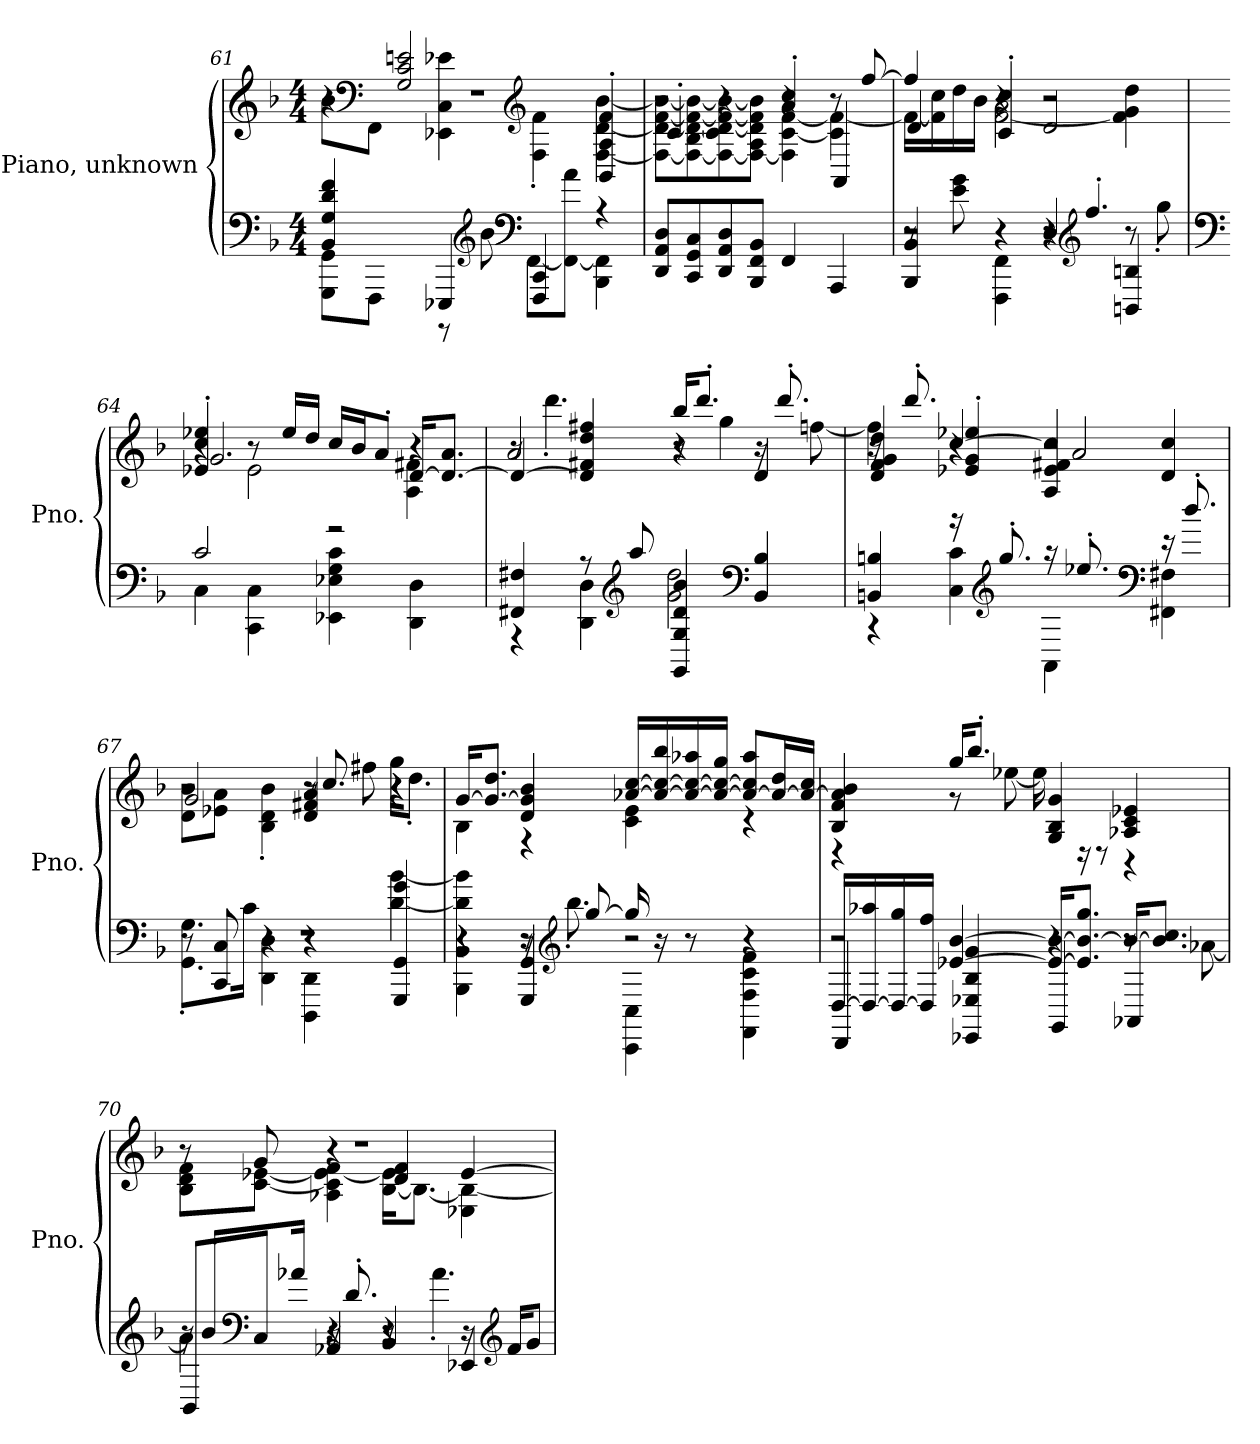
**kern	**kern
*part1	*part1
*staff2	*staff1
*I"Piano, unknown	*
*I'Pno.	*
!!LO:LB:g=z
*clefF4	*clefG2
*k[b-]	*k[b-]
*M4/4	*M4/4
=61	=61
*^	*^
*	*	*	*^
4BB-/ 4G/ 4d/ 4f/	8GGG\ 8GG\L	1r	8b-\L	4r
*	*	*clefF4	*	*
.	8FFF\J	.	8FF\J	.
4EEE-X/	8r	.	4EE-X\ 4C\ 4e-X\	2G/ 2c/ 2en/
*clefG2	*	*	*	*
.	8b-\	.	.	.
*clefF4	*	*clefG2	*	*
4FFF/ 4CC/	[8FF\L	.	4F\' 4f\'	.
.	8FF\_ 8a\J	.	.	.
4r	4BBB-\ 4FF\]	.	[4F\ [4d\ [4b-\	4BB-/' 4A/' 4f/'
*v	*v	*	*	*
=62	=62	=62	=62
8DD/ 8AA/ 8D/L	2r	8F\_ 8d\_ [8f\ 8b-\_L	4c'/
8CC/ 8GG/ 8C/	.	8F\_ 8B-\ 8d\_ 8f\_ 8b-\_	.
8DD/ 8AA/ 8D/	.	8F\_ 8c\ 8d\_ 8f\_ 8b-\_	4r
8BBB-/ 8FF/ 8BB-/J	.	8F\_ 8A\ 8d\] 8f\] 8b-\]J	.
4FF/	4r	4F\] [4c\ [4f\	4a/' 4cc/'
4AAA/	8r	4c\] 4f\_	4AA/
.	[8ff/	.	.
=63	=63	=63	=63
*^	*	*	*
*	*^	*	*	*
2r	8r	4BBB-/ 4BB-/	4ff/]	16f\LL_	4d/
.	.	.	.	16f\] 16cc\	.
.	8e\ 8g\	.	.	16dd\	.
.	.	.	.	16b-\JJ	.
.	4FFF\ 4FF\	4r	4r	[2f\ 2a\	4c/' 4cc/'
8r	4r	4D/	2r	.	2d/
*clefG2	*	*	*	*	*
4.ff'/	.	.	.	.	.
.	8r	4BBn/ 4Bn/	.	4f\] 4g\ 4dd\	.
.	8gg'\	.	.	.	.
*v	*v	*v	*	*	*
!!LO:LB:g=z	!!	!!
=64	=64	=64	=64
*clefF4	*	*	*
*^	*	*	*
2c/	4C\	4e-X/' 4cc/' 4ee-X/'	4r	2.g/
.	4CC\ 4C\	8r	2e-\	.
.	.	16ee-/LL	.	.
.	.	16dd/JJ	.	.
2r	4EE-X\ 4E-X\ 4G\ 4c\	16cc/LL	.	.
.	.	16b-/J	.	.
.	.	8a'/J	.	.
.	4DD\ 4D\	[16d/KL	4A\ 4f#X\	4r
.	.	8.d/_ 8.a/J	.	.
=65	=65	=65	=65	=65
4FF#X/ 4F#X/	4r	4d/_	8r	2a/
.	.	.	4.ddd'\	.
8r	4DD\ 4D\	4d/] 4f#X/ 4dd/ 4ff#X/	.	.
*clefG2	*	*	*	*
8aa/	.	.	.	.
4GG/ 4G/ 4d/ 4b-/	2g\ 2dd\	16bb-/KL	8r	4r
.	.	8.ddd'/J	.	.
.	.	.	4gg\	.
*clefF4	*	*	*	*
4BB-/ 4B-/	.	16r	.	4d/
.	.	8.ddd'/	.	.
.	.	.	[8ffn\	.
!!LO:LB:g=z	!!	!!
=66	=66	=66	=66	=66
4BBn/ 4Bn/	4r	16r	4ff\]	4d/ 4f/ 4g/ 4dd/
.	.	8.ddd'/	.	.
16r	4C\ 4c\	[4cc/	4r	4e-X/' 4g/' 4ee-X/'
*clefG2	*	*	*	*
8.gg'/	.	.	.	.
16r	4AA\	4A/ 4e-/ 4f#X/ 4cc/]	2r	2a/
8.ee-X'/	.	.	.	.
*clefF4	*	*	*	*
16r	4FF#X\ 4F#X\	4d/ 4cc/	.	.
8.dd'/	.	.	.	.
=67	=67	=67	=67	=67
*	*^	*	*	*
1r	8.GG\' 8.G\'L	8r	2r	8d\ 8b-\L	2g/
.	.	8CC/ 8C/	.	8e-X\ 8a\J	.
.	16c\Jk	.	.	.	.
.	4DD\ 4D\	4r	.	4B-\' 4d\' 4b-\'	.
.	4DDD\ 4DD\	4r	16r	8r	4d/ 4f#X/ 4a/
.	.	.	8.cc/	.	.
.	.	.	.	8ff#X\	.
.	[4d\ [4b-\	4GGG/ 4GG/ 4g/	4r	16gg\KL	4r
.	.	.	.	8.dd'\J	.
*	*	*	*	*v	*v
!!LO:LB:g=z
=68	=68	=68	=68	=68
4r	4BBB-\ 4BB-\ 4d\] 4b-\]	4r	[16g/KL	4B-\
.	.	.	8.g/_ 8.dd/J	.
8r	16r	4GGG/ 4GG/	4d/ 4g/] 4b-/	4r
*clefG2	*	*	*	*
.	8.bb-'\	.	.	.
[8gg/	.	.	.	.
16gg/]	4CC\ 4C\	2r	[16a-X/ [16cc/LL	4c\ 4e\
16r	.	.	16a-/_ 16cc/_ 16bb-/	.
8r	.	.	16a-/_ 16cc/_ 16aa-X/	.
.	.	.	16a-/_ 16cc/_ 16gg/JJ	.
4r	4FF\ 4F\ 4c\ 4f\	.	8a-/_ 8cc/] 8aa-/L	4r
.	.	.	16a-/_ 16dd/L	.
.	.	.	16a-/_ 16cc/JJ	.
=69	=69	=69	=69	=69
[16D/LL	2r	4DD/	4B-/ 4f/ 4a-/] 4b-/	4r
16D/_ 16aa-X/	.	.	.	.
16D/_ 16gg/	.	.	.	.
16D/] 16ff/JJ	.	.	.	.
[4e-X/ [4b-/	.	4EE-X/ 4E-X/ 4B-/ 4g/	16gg/KL	8r
.	.	.	8.bb-'/J	.
.	.	.	.	[8ee-X\
16e-/_ 16b-/_KL	4r	4GG/	4G/ 4B-/ 4g/	16ee-\]
8.e-/] 8.b-/_ 8.gg/J	.	.	.	16r
.	.	.	.	8r
16b-/KL_	8r	4AA-X/	4A-X/ 4c/ 4e-X/	4r
8.b-/] 8.cc/J	.	.	.	.
.	[8a-X\	.	.	.
!!LO:PB:g=z
=70	=70	=70	=70	=70
*	*	*	*	*^
16r	4a-\]	8BB-/L	1r	8B-\ 8d\ 8f\L	8r
8b-'/L	.	.	.	.	.
*clefF4	*	*	*	*	*
.	.	8C/J	.	[8c\ [8e-X\J	8g/
16a-X/Jk	.	.	.	.	.
16r	4r	4AA-X/	.	4A-X\ 4c\] 4e-\_ 4f\	4r
8.d'/	.	.	.	.	.
4r	8r	4BB-/	.	[16B-\ 16e-\]KL	4d/ 4f/
.	.	.	.	8.B-\J_	.
.	4.a-'\	.	.	.	.
16r	.	4EE-X/	.	4E-X\ 4B-\_	[4e-/
*clefG2	*	*	*	*	*
16f/KL	.	.	.	.	.
8g/J	.	.	.	.	.
*v	*v	*v	*	*	*
*	*v	*v	*v
=	=
*-	*-
